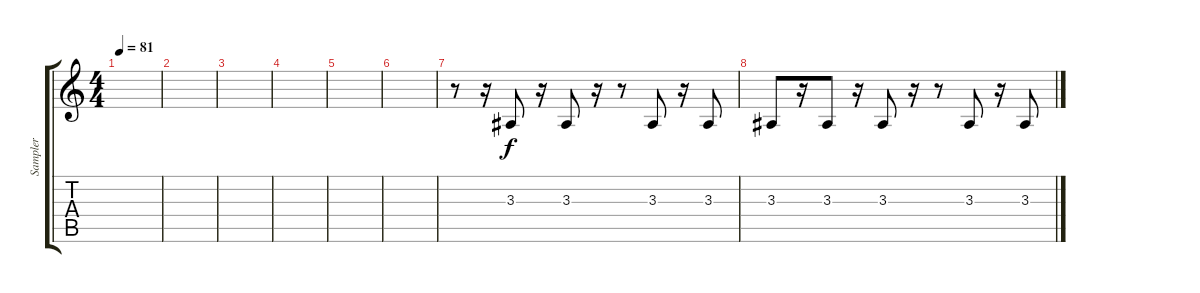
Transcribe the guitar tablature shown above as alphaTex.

\track ("Sampler " "Sampler ") {instrument lead5charang}
\staff {score tabs}
\tuning (E4 B3 G3 D3 A2 E2) {hide}
\ts (4 4)
\tempo 81
\clef g2
\ks c
|
|
|
|
|
|
r.8 r.16 3.3.8 r.16 3.3.8 r.16 r.8 3.3.8 r.16 3.3.8 |
3.3.8 r.16 3.3.8 r.16 3.3.8 r.16 r.8 3.3.8 r.16 3.3.8
